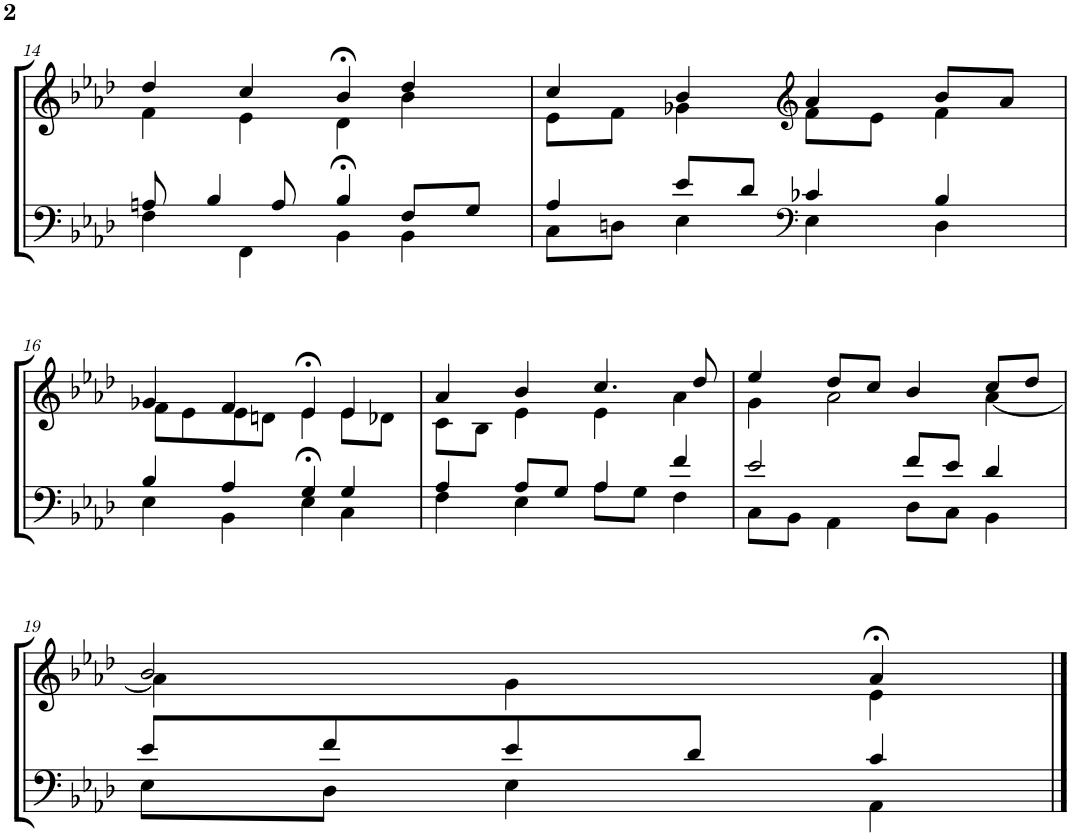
**kern	**kern
*part2	*part1
*staff2	*staff1
*I"Tenor/Baß	*I"Sopran/Alt
!!LO:PB:g=z
*clefF4	*clefG2
*k[b-e-a-d-]	*k[b-e-a-d-]
*M4/4	*M4/4
=14	=14
*^	*^
8An/	4F\	4dd-/	4f\
4B-/	.	.	.
.	4FF\	4cc/	4e-\
8A/	.	.	.
4B-/	4BB->\	4b->/	4d-\
8F/L	4BB-\	4dd-/	4b-\
8G/J	.	.	.
=15	=15	=15	=15
4A-/	8C\L	4cc/	8e-\L
.	8Dn\J	.	8f\J
8e-/L	4E-\	4b-/	4g-X\
8d-/J	.	.	.
*clefF4	*	*clefG2	*
4c-X/	4E-\	4a-/	8f\L
.	.	.	8e-\J
4B-/	4D\	8b-/L	4f\
.	.	8a-/J	.
!!LO:LB:g=z	!!
=16	=16	=16	=16
4B-/	4E-\	4g-X/	8f\L
.	.	.	8e-\
4A-/	4BB-\	4f/	8e-\
.	.	.	8dn\J
4G/	4E->\	4e->/	4e-\
4G/	4C\	4e-/	8e-\L
.	.	.	8d-X\J
=17	=17	=17	=17
4A-/	4F\	4a-/	8c\L
.	.	.	8B-\J
8A-/L	4E-\	4b-/	4e-\
8G/J	.	.	.
4A-/	8A-\L	4.cc/	4e-\
.	8G\J	.	.
4f/	4F\	.	4a-\
.	.	8dd-/	.
=18	=18	=18	=18
2e-/	8C\L	4ee-/	4g\
.	8BB-\J	.	.
.	4AA-\	8dd-/L	2a-\
.	.	8cc/J	.
8f/L	8D-\L	4b-/	.
8e-/J	8C\J	.	.
4d-/	4BB-\	8cc/L	[4a-\
.	.	8dd-/J	.
!!LO:LB:g=z	!!
=19	=19	=19	=19
8e-/L	8E-\L	2b-/	4a-\]
8f/	8D-\J	.	.
8e-/	4E-\	.	4g\
8d-/J	.	.	.
4c/	4AA-\	4a->/	4e-\
*v	*v	*	*
*	*v	*v
==	==
*-	*-
